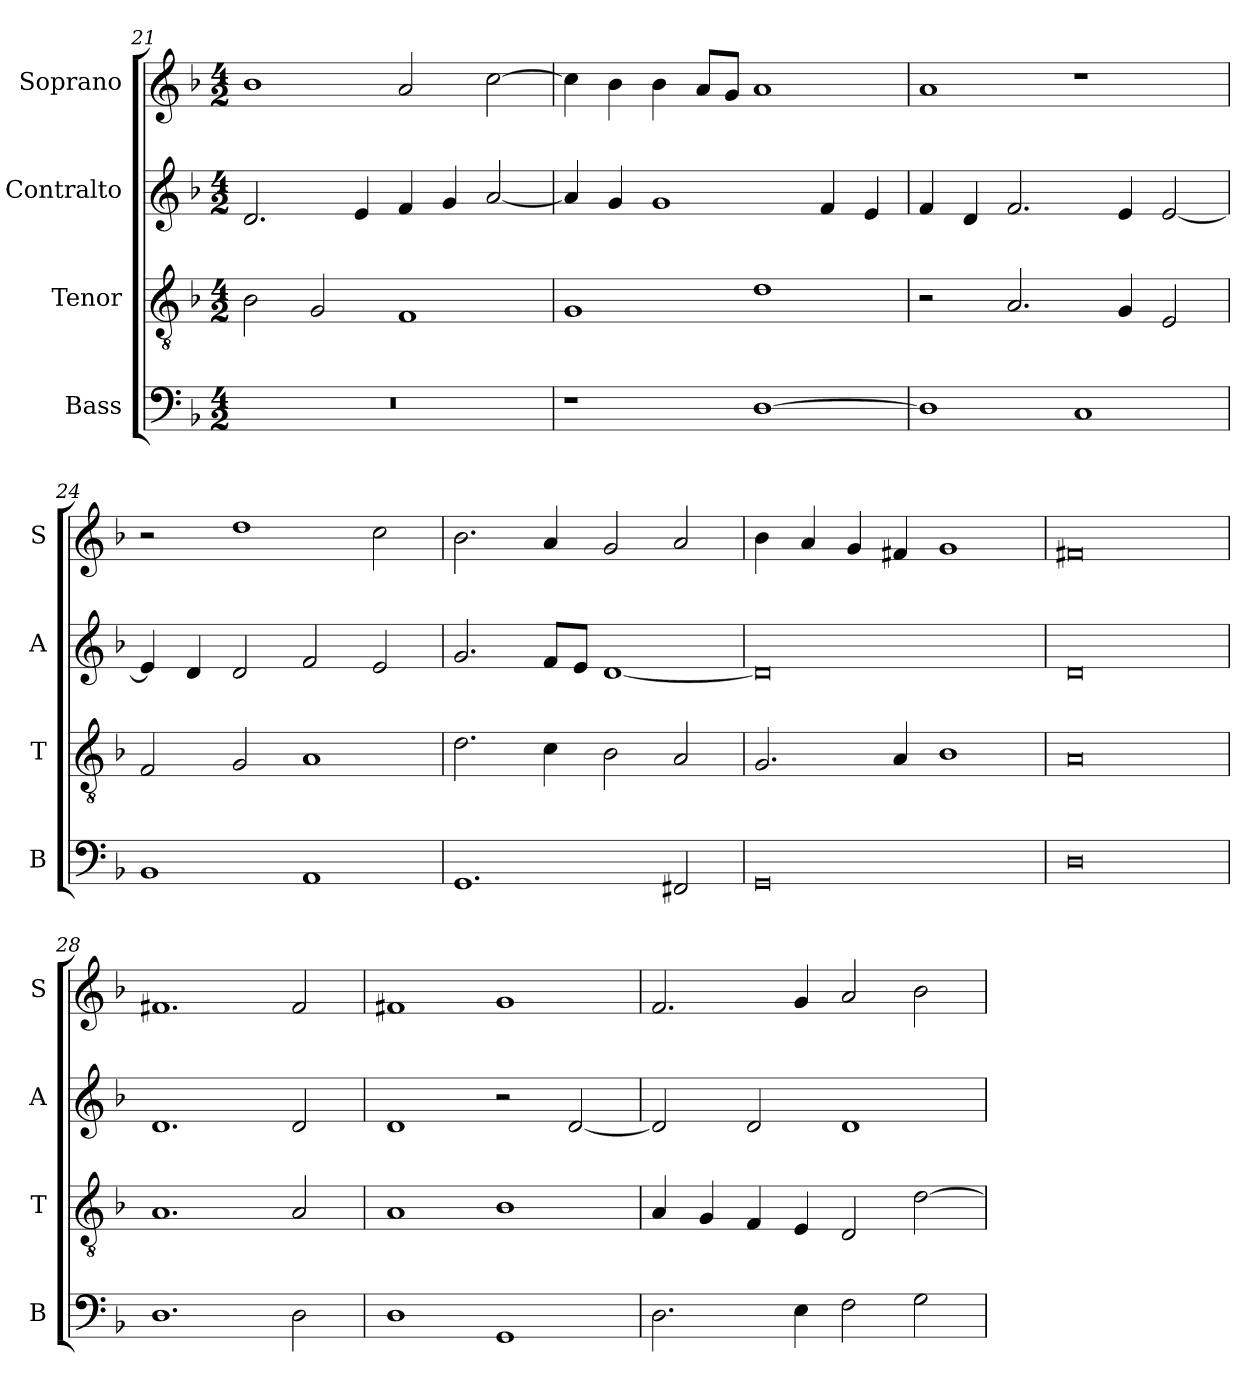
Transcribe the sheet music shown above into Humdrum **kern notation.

**kern	**kern	**kern	**kern
*part4	*part3	*part2	*part1
*staff4	*staff3	*staff2	*staff1
*I"Bass	*I"Tenor	*I"Contralto	*I"Soprano
*I'B	*I'T	*I'A	*I'S
*clefF4	*clefGv2	*clefG2	*clefG2
*k[b-]	*k[b-]	*k[b-]	*k[b-]
*G:dor	*G:dor	*G:dor	*G:dor
*M4/2	*M4/2	*M4/2	*M4/2
=21	=21	=21	=21
0r	2B-	2.d	1b-
.	2G	.	.
.	.	4e	.
.	1F	4f	2a
.	.	4g	.
.	.	[2a	[2cc
=22	=22	=22	=22
1r	1G	4a]	4cc]
.	.	4g	4b-
.	.	1g	4b-
.	.	.	8a/L
.	.	.	8g/J
[1D	1d	.	1a
.	.	4f	.
.	.	4e	.
=23	=23	=23	=23
1D]	2r	4f	1a
.	.	4d	.
.	2.A	2.f	.
1C	.	.	1r
.	4G	4e	.
.	2E	[2e	.
=24	=24	=24	=24
1BB-	2F	4e]	2r
.	.	4d	.
.	2G	2d	1dd
1AA	1A	2f	.
.	.	2e	2cc
=25	=25	=25	=25
1.GG	2.d	2.g	2.b-
.	4c	8f/L	4a
.	.	8e/J	.
.	2B-	[1d	2g
2FF#X	2A	.	2a
=26	=26	=26	=26
0GG	2.G	0d]	4b-
.	.	.	4a
.	.	.	4g
.	4A	.	4f#X
.	1B-	.	1g
=27	=27	=27	=27
0D	0A	0d	0f#X
=28	=28	=28	=28
1.D	1.A	1.d	1.f#X
2D	2A	2d	2f#
=29	=29	=29	=29
1D	1A	1d	1f#X
1GG	1B-	2r	1g
.	.	[2d	.
=30	=30	=30	=30
2.D	4A	2d]	2.f
.	4G	.	.
.	4F	2d	.
4E	4E	.	4g
2F	2D	1d	2a
2G	[2d	.	2b-
=	=	=	=
*-	*-	*-	*-
